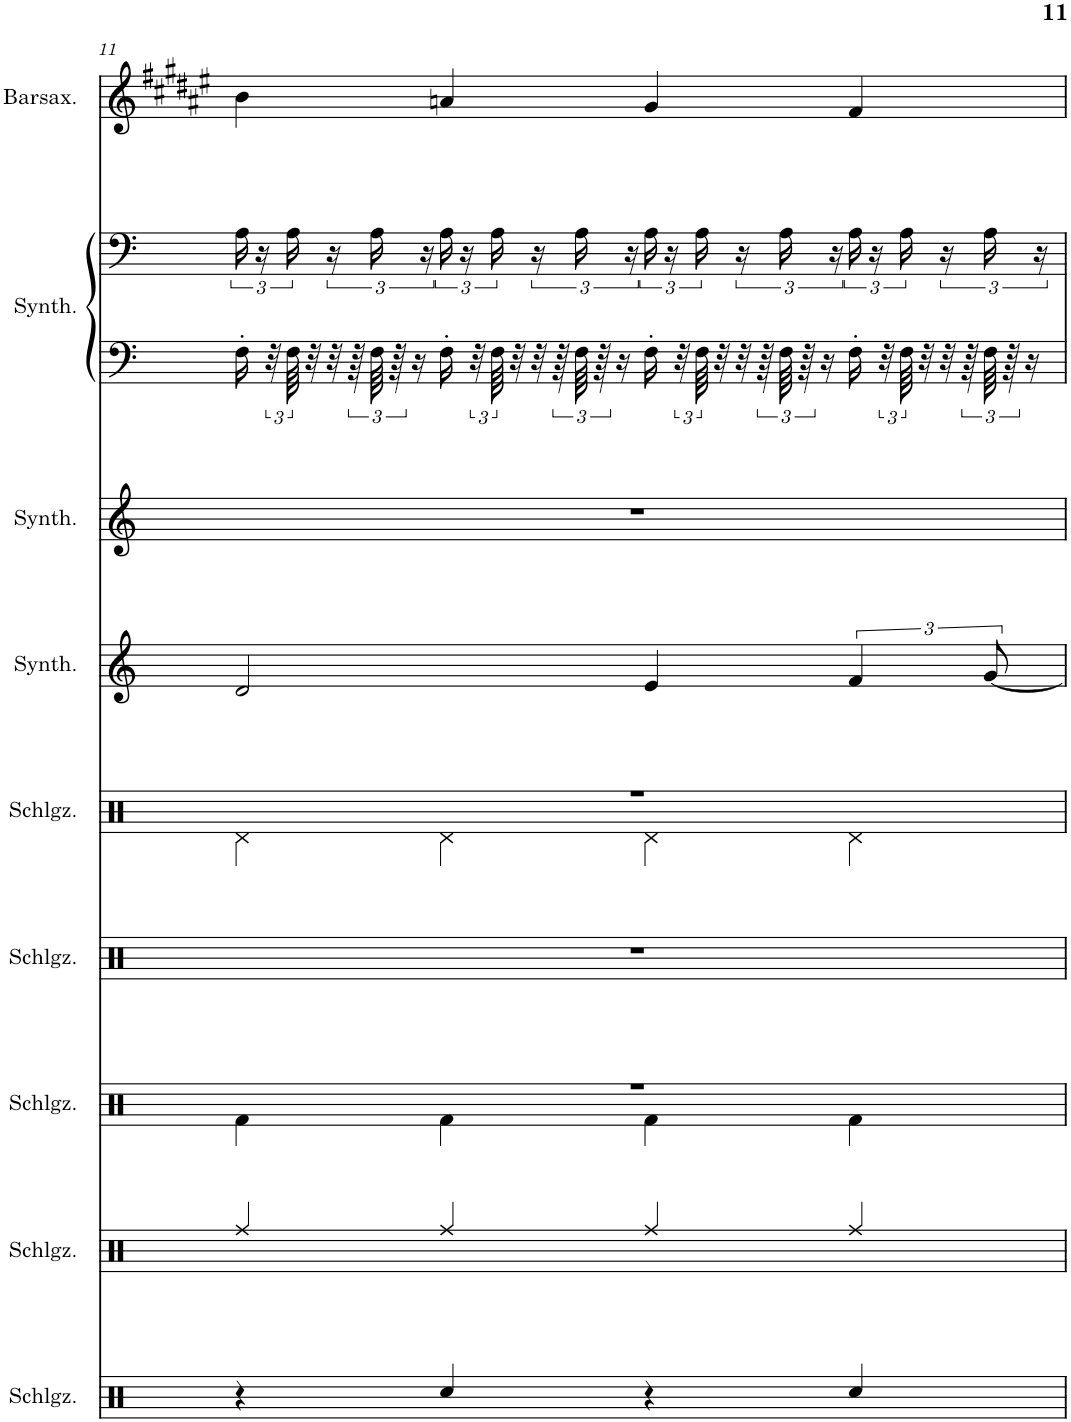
**kern	**kern	**kern	**kern	**kern	**kern	**kern	**kern	**kern	**kern
*part9	*part8	*part7	*part6	*part5	*part4	*part3	*part2	*part2	*part1
*staff10	*staff9	*staff8	*staff7	*staff6	*staff5	*staff4	*staff3	*staff2	*staff1
*I"4-teiliges Schlagzeug, 4-teiliges Schlagzeug, Percussion	*I"4-teiliges Schlagzeug, 4-teiliges Schlagzeug, Percussion	*I"4-teiliges Schlagzeug, 4-teiliges Schlagzeug, Percussion	*I"4-teiliges Schlagzeug, 4-teiliges Schlagzeug, Percussion	*I"4-teiliges Schlagzeug, 4-teiliges Schlagzeug, Percussion	*I"Brass Synthesizer, Brass Synthesizer, Melody	*I"Bass Synthesizer, Bass Synthesizer, Bells	*I"Brass Synthesizer	*	*I"Baritonsaxophon, Baritonsaxophon, Bass Guitar
*I'Schlgz.	*I'Schlgz.	*I'Schlgz.	*I'Schlgz.	*I'Schlgz.	*I'Synth.	*I'Synth.	*I'Synth.	*	*I'Barsax.
!!LO:PB:g=z
*clefX	*clefX	*clefX	*clefX	*clefX	*clefG2	*clefG2	*clefF4	*clefF4	*clefG2
*	*	*	*	*	*	*	*	*	*Trd12c21
*k[]	*k[]	*k[]	*k[]	*k[]	*k[]	*k[]	*k[]	*k[]	*k[f#c#g#d#a#e#]
*M4/4	*M4/4	*M4/4	*M4/4	*M4/4	*M4/4	*M4/4	*M4/4	*M4/4	*M4/4
=11	=11	=11	=11	=11	=11	=11	=11	=11	=11
*	*	*^	*	*^	*	*	*	*	*
4r	4Rff/	1r	4Rf\	1r	1r	4Rd\	2d/	1r	16F'\	24A\	4b\
.	.	.	.	.	.	.	.	.	.	24r	.
.	.	.	.	.	.	.	.	.	48r	.	.
.	.	.	.	.	.	.	.	.	96F\	24A\	.
.	.	.	.	.	.	.	.	.	32r	.	.
.	.	.	.	.	.	.	.	.	32r	24r	.
.	.	.	.	.	.	.	.	.	96r	.	.
.	.	.	.	.	.	.	.	.	96F\	24A\	.
.	.	.	.	.	.	.	.	.	96r	.	.
.	.	.	.	.	.	.	.	.	16r	.	.
.	.	.	.	.	.	.	.	.	.	24r	.
4Rcc/	4Rff/	.	4Rf\	.	.	4Rd\	.	.	16F'\	24A\	4an/
.	.	.	.	.	.	.	.	.	.	24r	.
.	.	.	.	.	.	.	.	.	48r	.	.
.	.	.	.	.	.	.	.	.	96F\	24A\	.
.	.	.	.	.	.	.	.	.	32r	.	.
.	.	.	.	.	.	.	.	.	32r	24r	.
.	.	.	.	.	.	.	.	.	96r	.	.
.	.	.	.	.	.	.	.	.	96F\	24A\	.
.	.	.	.	.	.	.	.	.	96r	.	.
.	.	.	.	.	.	.	.	.	16r	.	.
.	.	.	.	.	.	.	.	.	.	24r	.
4r	4Rff/	.	4Rf\	.	.	4Rd\	4e/	.	16F'\	24A\	4g#/
.	.	.	.	.	.	.	.	.	.	24r	.
.	.	.	.	.	.	.	.	.	48r	.	.
.	.	.	.	.	.	.	.	.	96F\	24A\	.
.	.	.	.	.	.	.	.	.	32r	.	.
.	.	.	.	.	.	.	.	.	32r	24r	.
.	.	.	.	.	.	.	.	.	96r	.	.
.	.	.	.	.	.	.	.	.	96F\	24A\	.
.	.	.	.	.	.	.	.	.	96r	.	.
.	.	.	.	.	.	.	.	.	16r	.	.
.	.	.	.	.	.	.	.	.	.	24r	.
4Rcc/	4Rff/	.	4Rf\	.	.	4Rd\	6f/	.	16F'\	24A\	4f#/
.	.	.	.	.	.	.	.	.	.	24r	.
.	.	.	.	.	.	.	.	.	48r	.	.
.	.	.	.	.	.	.	.	.	96F\	24A\	.
.	.	.	.	.	.	.	.	.	32r	.	.
.	.	.	.	.	.	.	.	.	32r	24r	.
.	.	.	.	.	.	.	.	.	96r	.	.
.	.	.	.	.	.	.	[12g/	.	96F\	24A\	.
.	.	.	.	.	.	.	.	.	96r	.	.
.	.	.	.	.	.	.	.	.	16r	.	.
.	.	.	.	.	.	.	.	.	.	24r	.
*	*	*v	*v	*	*v	*v	*	*	*	*	*
=	=	=	=	=	=	=	=	=	=
*-	*-	*-	*-	*-	*-	*-	*-	*-	*-
